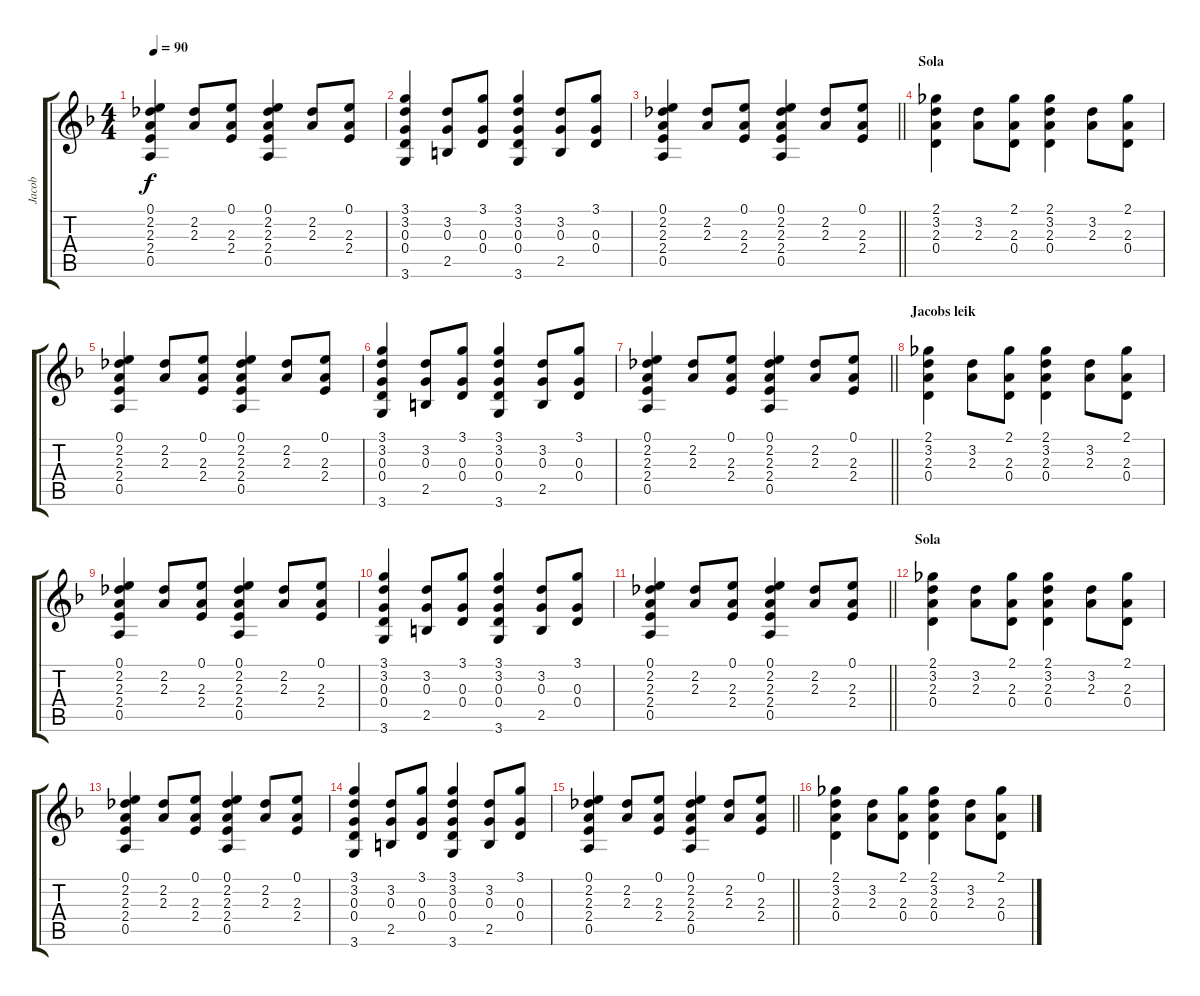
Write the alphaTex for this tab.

\track ("Jacob" "Jacob") {instrument electricguitarjazz}
\staff {score tabs}
\tuning (E4 B3 G3 D3 A2 E2) {hide}
\ts (4 4)
\tempo 90
\clef g2
\ks dminor
(0.1 2.2 2.3 2.4 0.5).4{dy f} (2.2 2.3).8 (0.1 2.3 2.4).8 (0.1 2.2 2.3 2.4 0.5).4 (2.2 2.3).8 (0.1 2.3 2.4).8 |
(3.1 3.2 0.3 0.4 3.6).4 (3.2 0.3 2.5).8 (3.1 0.3 0.4).8 (3.1 3.2 0.3 0.4 3.6).4 (3.2 0.3 2.5).8 (3.1 0.3 0.4).8 |
\barLineRight lightlight
(0.1 2.2 2.3 2.4 0.5).4 (2.2 2.3).8 (0.1 2.3 2.4).8 (0.1 2.2 2.3 2.4 0.5).4 (2.2 2.3).8 (0.1 2.3 2.4).8 |
\section ("" "Sola")
(2.1 3.2 2.3 0.4).4 (3.2 2.3).8 (2.1 2.3 0.4).8 (2.1 3.2 2.3 0.4).4 (3.2 2.3).8 (2.1 2.3 0.4).8 |
(0.1 2.2 2.3 2.4 0.5).4 (2.2 2.3).8 (0.1 2.3 2.4).8 (0.1 2.2 2.3 2.4 0.5).4 (2.2 2.3).8 (0.1 2.3 2.4).8 |
(3.1 3.2 0.3 0.4 3.6).4 (3.2 0.3 2.5).8 (3.1 0.3 0.4).8 (3.1 3.2 0.3 0.4 3.6).4 (3.2 0.3 2.5).8 (3.1 0.3 0.4).8 |
\barLineRight lightlight
(0.1 2.2 2.3 2.4 0.5).4 (2.2 2.3).8 (0.1 2.3 2.4).8 (0.1 2.2 2.3 2.4 0.5).4 (2.2 2.3).8 (0.1 2.3 2.4).8 |
\section ("" "Jacobs leik")
(2.1 3.2 2.3 0.4).4 (3.2 2.3).8 (2.1 2.3 0.4).8 (2.1 3.2 2.3 0.4).4 (3.2 2.3).8 (2.1 2.3 0.4).8 |
(0.1 2.2 2.3 2.4 0.5).4 (2.2 2.3).8 (0.1 2.3 2.4).8 (0.1 2.2 2.3 2.4 0.5).4 (2.2 2.3).8 (0.1 2.3 2.4).8 |
(3.1 3.2 0.3 0.4 3.6).4 (3.2 0.3 2.5).8 (3.1 0.3 0.4).8 (3.1 3.2 0.3 0.4 3.6).4 (3.2 0.3 2.5).8 (3.1 0.3 0.4).8 |
\barLineRight lightlight
(0.1 2.2 2.3 2.4 0.5).4 (2.2 2.3).8 (0.1 2.3 2.4).8 (0.1 2.2 2.3 2.4 0.5).4 (2.2 2.3).8 (0.1 2.3 2.4).8 |
\section ("" "Sola")
(2.1 3.2 2.3 0.4).4 (3.2 2.3).8 (2.1 2.3 0.4).8 (2.1 3.2 2.3 0.4).4 (3.2 2.3).8 (2.1 2.3 0.4).8 |
(0.1 2.2 2.3 2.4 0.5).4 (2.2 2.3).8 (0.1 2.3 2.4).8 (0.1 2.2 2.3 2.4 0.5).4 (2.2 2.3).8 (0.1 2.3 2.4).8 |
(3.1 3.2 0.3 0.4 3.6).4 (3.2 0.3 2.5).8 (3.1 0.3 0.4).8 (3.1 3.2 0.3 0.4 3.6).4 (3.2 0.3 2.5).8 (3.1 0.3 0.4).8 |
\barLineRight lightlight
(0.1 2.2 2.3 2.4 0.5).4 (2.2 2.3).8 (0.1 2.3 2.4).8 (0.1 2.2 2.3 2.4 0.5).4 (2.2 2.3).8 (0.1 2.3 2.4).8 |
(2.1 3.2 2.3 0.4).4 (3.2 2.3).8 (2.1 2.3 0.4).8 (2.1 3.2 2.3 0.4).4 (3.2 2.3).8 (2.1 2.3 0.4).8
